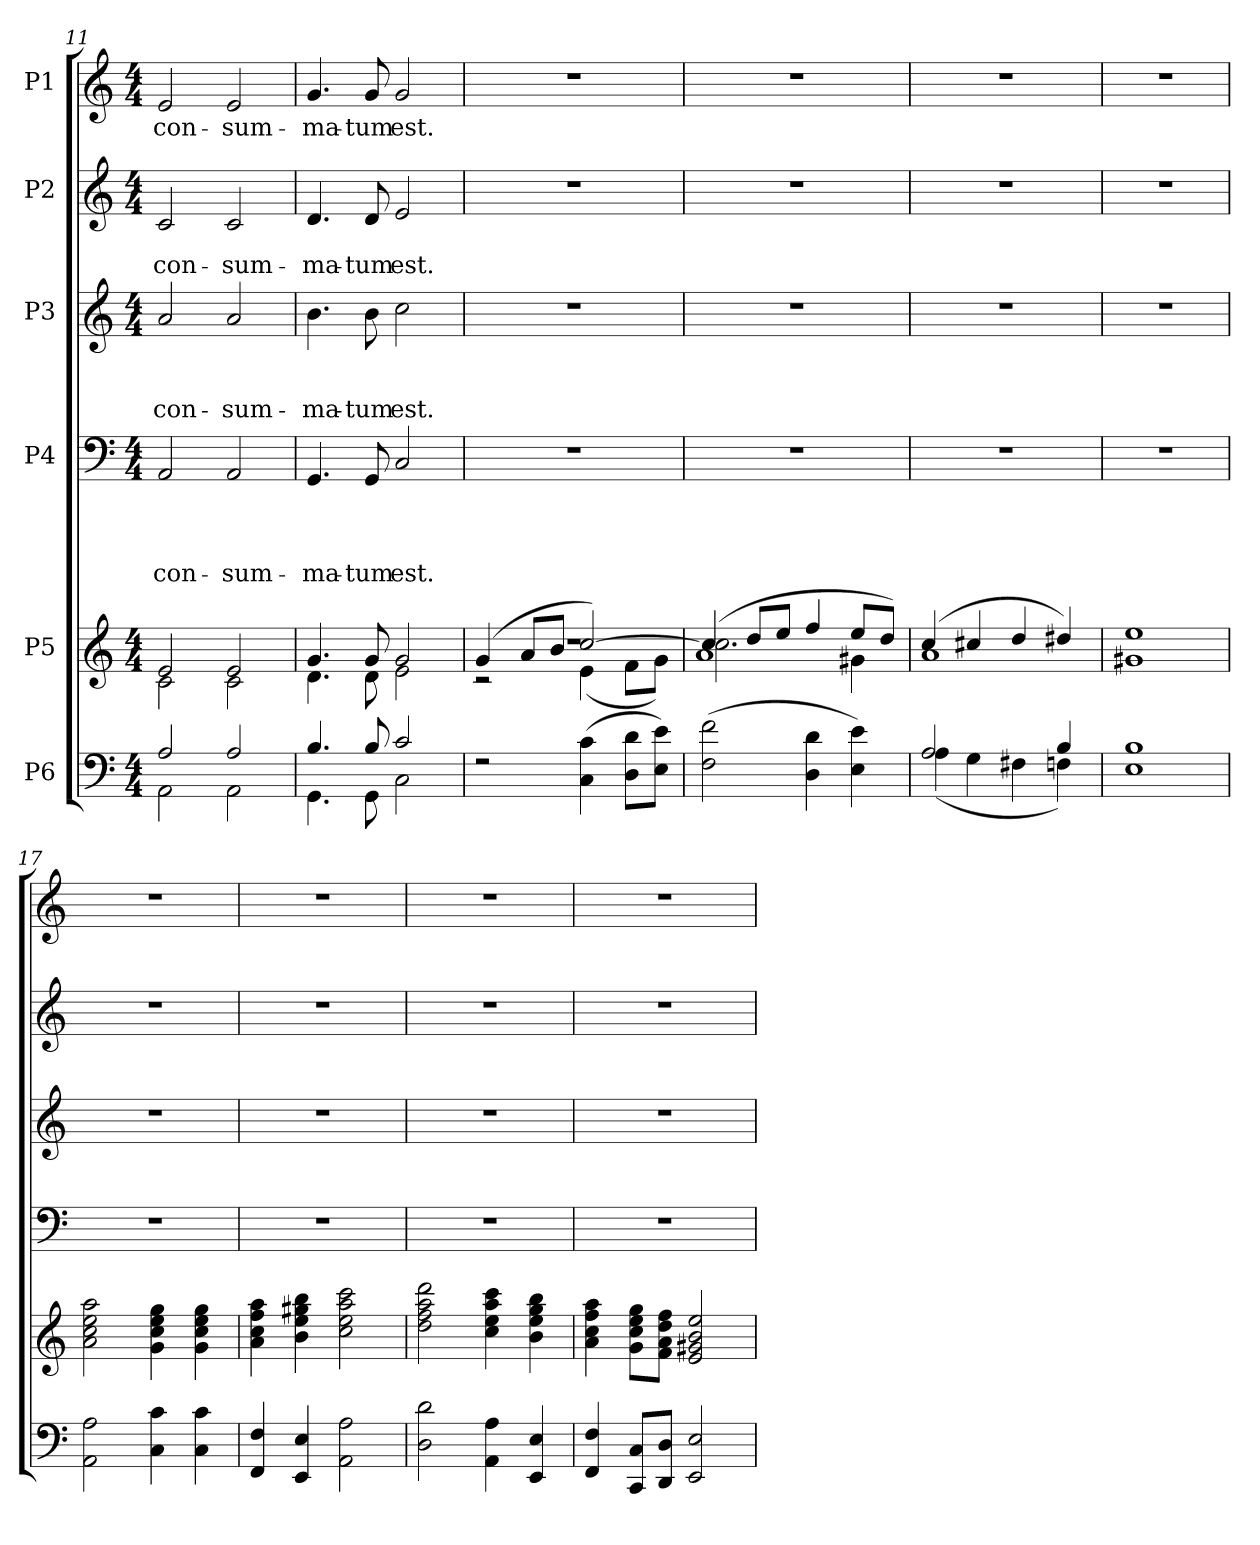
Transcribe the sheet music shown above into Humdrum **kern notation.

**kern	**kern	**kern	**text	**text	**text	**text	**kern	**text	**text	**text	**kern	**text	**text	**kern	**text
*part6	*part5	*part4	*part4	*part4	*part4	*part4	*part3	*part3	*part3	*part3	*part2	*part2	*part2	*part1	*part1
*staff6	*staff5	*staff4	*staff4	*staff4	*staff4	*staff4	*staff3	*staff3	*staff3	*staff3	*staff2	*staff2	*staff2	*staff1	*staff1
*I"P6	*I"P5	*I"P4	*	*	*	*	*I"P3	*	*	*	*I"P2	*	*	*I"P1	*
*clefF4	*clefG2	*clefF4	*	*	*	*	*clefG2	*	*	*	*clefG2	*	*	*clefG2	*
*k[]	*k[]	*k[]	*	*	*	*	*k[]	*	*	*	*k[]	*	*	*k[]	*
*C:	*C:	*C:	*	*	*	*	*C:	*	*	*	*C:	*	*	*C:	*
*M4/4	*M4/4	*M4/4	*	*	*	*	*M4/4	*	*	*	*M4/4	*	*	*M4/4	*
=11	=11	=11	=11	=11	=11	=11	=11	=11	=11	=11	=11	=11	=11	=11	=11
*^	*^	*	*	*	*	*	*	*	*	*	*	*	*	*	*
*	*	*	*^	*	*	*	*	*	*	*	*	*	*	*	*	*	*
!	!	!	!	!	!	!	!	!	!LO:LY:b	!	!	!	!LO:LY:b	!	!	!LO:LY:b	!	!LO:LY:b
2A/	2AA\	2e/	2c\	1ryy	2AA/	.	.	.	con-	2a/	.	.	con-	2c/	.	con-	2e/	con-
!	!	!	!	!	!	!	!	!	!LO:LY:b	!	!	!	!LO:LY:b	!	!	!LO:LY:b	!	!LO:LY:b
2A/	2AA\	2e/	2c\	.	2AA/	.	.	.	-sum-	2a/	.	.	-sum-	2c/	.	-sum-	2e/	-sum-
=12	=12	=12	=12	=12	=12	=12	=12	=12	=12	=12	=12	=12	=12	=12	=12	=12	=12	=12
!	!	!	!	!	!	!	!	!	!LO:LY:b	!	!	!	!LO:LY:b	!	!	!LO:LY:b	!	!LO:LY:b
4.B/	4.GG\	4.g/	4.d\	1ryy	4.GG/	.	.	.	-ma-	4.b\	.	.	-ma-	4.d/	.	-ma-	4.g/	-ma-
!	!	!	!	!	!	!	!	!	!LO:LY:b	!	!	!	!LO:LY:b	!	!	!LO:LY:b	!	!LO:LY:b
8B/	8GG\	8g/	8d\	.	8GG/	.	.	.	-tum	8b\	.	.	-tum	8d/	.	-tum	8g/	-tum
!	!	!	!	!	!	!	!	!	!LO:LY:b	!	!	!	!LO:LY:b	!	!	!LO:LY:b	!	!LO:LY:b
2c/	2C\	2g/	2e\	.	2C/	.	.	.	est.	2cc\	.	.	est.	2e/	.	est.	2g/	est.
=13	=13	=13	=13	=13	=13	=13	=13	=13	=13	=13	=13	=13	=13	=13	=13	=13	=13	=13
2r	1ryy	(>4g/	2rc	1r	1r	.	.	.	.	1r	.	.	.	1r	.	.	1r	.
.	.	8a/L	.	.	.	.	.	.	.	.	.	.	.	.	.	.	.	.
.	.	8b/J	.	.	.	.	.	.	.	.	.	.	.	.	.	.	.	.
(>4C\ 4c\	.	[>2cc/)	(<4e\	.	.	.	.	.	.	.	.	.	.	.	.	.	.	.
8D\ 8d\L	.	.	8f\L	.	.	.	.	.	.	.	.	.	.	.	.	.	.	.
8E\ 8e\J)	.	.	8g\J)	.	.	.	.	.	.	.	.	.	.	.	.	.	.	.
=14	=14	=14	=14	=14	=14	=14	=14	=14	=14	=14	=14	=14	=14	=14	=14	=14	=14	=14
(>2F\ 2f\	1ryy	(>4cc/]	2.cc\	1a	1r	.	.	.	.	1r	.	.	.	1r	.	.	1r	.
.	.	8dd/L	.	.	.	.	.	.	.	.	.	.	.	.	.	.	.	.
.	.	8ee/J	.	.	.	.	.	.	.	.	.	.	.	.	.	.	.	.
4D\ 4d\	.	4ff/	.	.	.	.	.	.	.	.	.	.	.	.	.	.	.	.
4E\ 4e\)	.	8ee/L	4g#X\	.	.	.	.	.	.	.	.	.	.	.	.	.	.	.
.	.	8dd/J)	.	.	.	.	.	.	.	.	.	.	.	.	.	.	.	.
=15	=15	=15	=15	=15	=15	=15	=15	=15	=15	=15	=15	=15	=15	=15	=15	=15	=15	=15
2A/	(<4A\	(>4cc/	1a	1ryy	1r	.	.	.	.	1r	.	.	.	1r	.	.	1r	.
.	4G\	4cc#X/	.	.	.	.	.	.	.	.	.	.	.	.	.	.	.	.
4ryy	4F#X\	4dd/	.	.	.	.	.	.	.	.	.	.	.	.	.	.	.	.
4B/	4Fn\)	4dd#X/)	.	.	.	.	.	.	.	.	.	.	.	.	.	.	.	.
=16	=16	=16	=16	=16	=16	=16	=16	=16	=16	=16	=16	=16	=16	=16	=16	=16	=16	=16
1B	1E	1ee	1g#X	1ryy	1r	.	.	.	.	1r	.	.	.	1r	.	.	1r	.
=17	=17	=17	=17	=17	=17	=17	=17	=17	=17	=17	=17	=17	=17	=17	=17	=17	=17	=17
2AA\ 2A\	1ryy	2a\ 2cc\ 2ee\ 2aa\	1ryy	1ryy	1r	.	.	.	.	1r	.	.	.	1r	.	.	1r	.
4C\ 4c\	.	4g\ 4cc\ 4ee\ 4gg\	.	.	.	.	.	.	.	.	.	.	.	.	.	.	.	.
4C\ 4c\	.	4g\ 4cc\ 4ee\ 4gg\	.	.	.	.	.	.	.	.	.	.	.	.	.	.	.	.
=18	=18	=18	=18	=18	=18	=18	=18	=18	=18	=18	=18	=18	=18	=18	=18	=18	=18	=18
4FF/ 4F/	1ryy	4a\ 4cc\ 4ff\ 4aa\	1ryy	1ryy	1r	.	.	.	.	1r	.	.	.	1r	.	.	1r	.
4EE/ 4E/	.	4b\ 4ee\ 4gg#X\ 4bb\	.	.	.	.	.	.	.	.	.	.	.	.	.	.	.	.
2AA\ 2A\	.	2cc\ 2ee\ 2aa\ 2ccc\	.	.	.	.	.	.	.	.	.	.	.	.	.	.	.	.
!!LO:PB:g=z
=19	=19	=19	=19	=19	=19	=19	=19	=19	=19	=19	=19	=19	=19	=19	=19	=19	=19	=19
2D\ 2d\	1ryy	2dd\ 2ff\ 2aa\ 2ddd\	1ryy	1ryy	1r	.	.	.	.	1r	.	.	.	1r	.	.	1r	.
4AA\ 4A\	.	4cc\ 4ee\ 4aa\ 4ccc\	.	.	.	.	.	.	.	.	.	.	.	.	.	.	.	.
4EE/ 4E/	.	4b\ 4ee\ 4gg\ 4bb\	.	.	.	.	.	.	.	.	.	.	.	.	.	.	.	.
=20	=20	=20	=20	=20	=20	=20	=20	=20	=20	=20	=20	=20	=20	=20	=20	=20	=20	=20
4FF/ 4F/	1ryy	4a\ 4cc\ 4ff\ 4aa\	1ryy	1ryy	1r	.	.	.	.	1r	.	.	.	1r	.	.	1r	.
8CC/ 8C/L	.	8g\ 8cc\ 8ee\ 8gg\L	.	.	.	.	.	.	.	.	.	.	.	.	.	.	.	.
8DD/ 8D/J	.	8f\ 8a\ 8dd\ 8ff\J	.	.	.	.	.	.	.	.	.	.	.	.	.	.	.	.
2EE/ 2E/	.	2e/ 2g#X/ 2b/ 2ee/	.	.	.	.	.	.	.	.	.	.	.	.	.	.	.	.
*v	*v	*	*	*	*	*	*	*	*	*	*	*	*	*	*	*	*	*
*	*v	*v	*v	*	*	*	*	*	*	*	*	*	*	*	*	*	*
=	=	=	=	=	=	=	=	=	=	=	=	=	=	=	=
*-	*-	*-	*-	*-	*-	*-	*-	*-	*-	*-	*-	*-	*-	*-	*-
